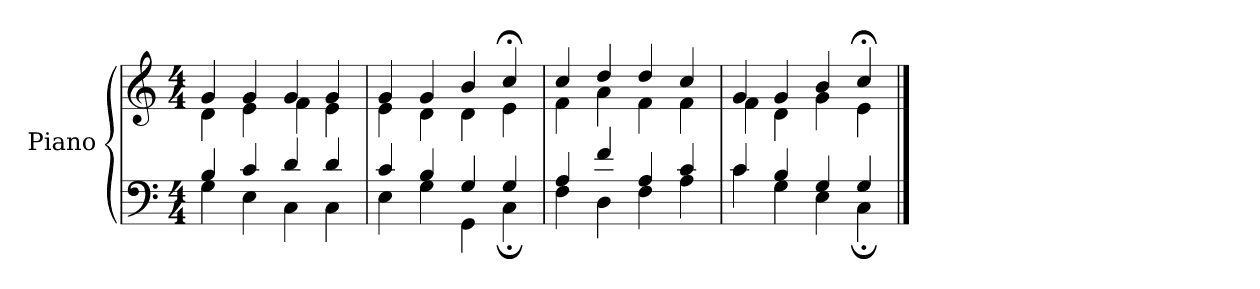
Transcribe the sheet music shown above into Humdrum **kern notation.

**kern	**kern
*part1	*part1
*staff2	*staff1
*I"Piano	*
*I'Pno.	*
*clefF4	*clefG2
*k[]	*k[]
*M4/4	*M4/4
=1	=1
*^	*^
4B/	4G\	4g/	4d\
4c/	4E\	4g/	4e\
4d/	4C\	4g/	4f\
4d/	4C\	4g/	4e\
=2	=2	=2	=2
4c/	4E\	4g/	4e\
4B/	4G\	4g/	4d\
4G/	4GG\	4b/	4d\
4G/	4C;\	4cc;</	4e\
=3	=3	=3	=3
4A/	4F\	4cc/	4f\
4f/	4D\	4dd/	4a\
4A/	4F\	4dd/	4f\
4c/	4A\	4cc/	4f\
=4	=4	=4	=4
4c/	4c\	4g/	4f\
4B/	4G\	4g/	4d\
4G/	4E\	4b/	4g\
4G/	4C;\	4cc;</	4e\
*v	*v	*	*
*	*v	*v
==	==
*-	*-
